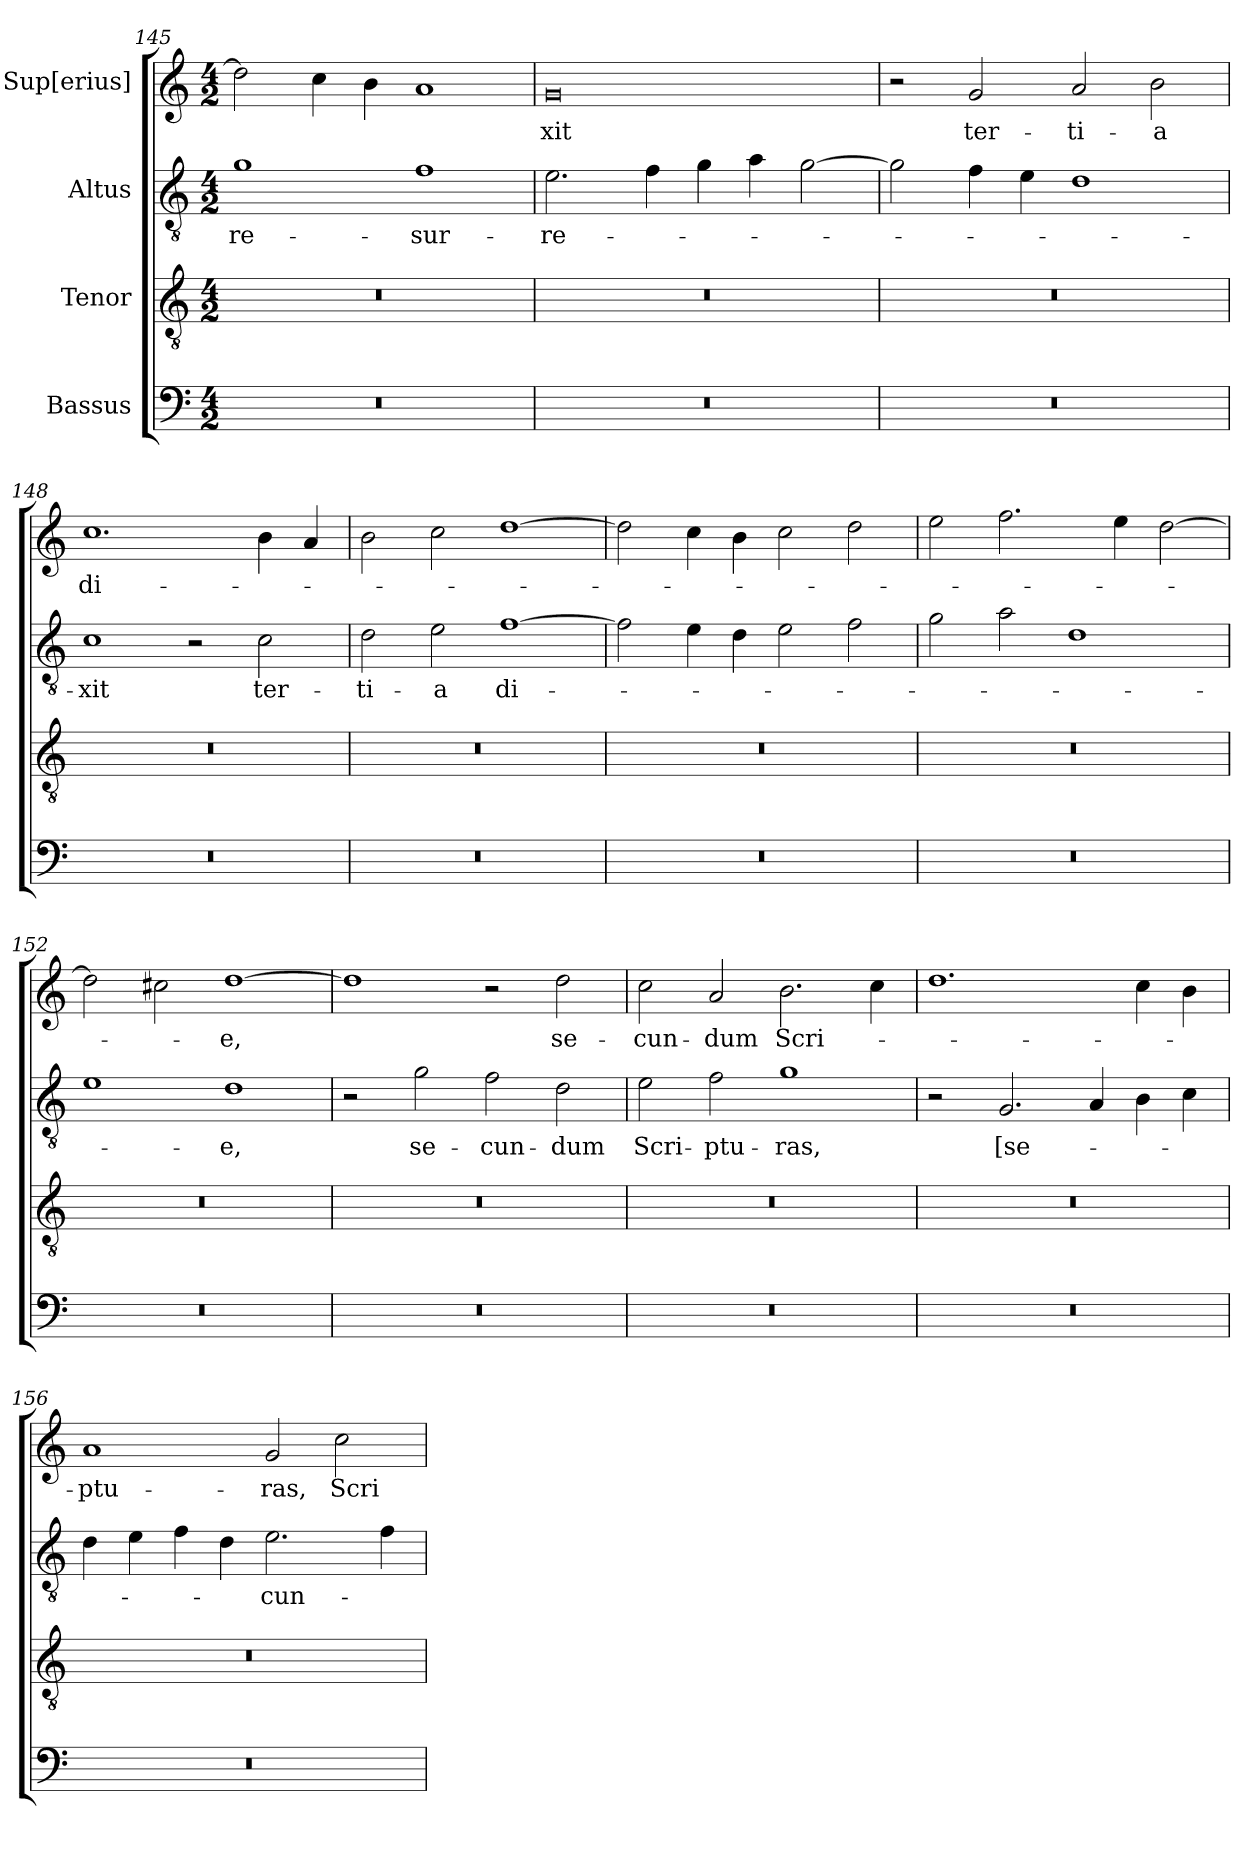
**kern	**kern	**kern	**text	**kern	**text
*part4	*part3	*part2	*part2	*part1	*part1
*staff4	*staff3	*staff2	*staff2	*staff1	*staff1
*I"Bassus	*I"Tenor	*I"Altus	*	*I"Sup[erius]	*
*clefF4	*clefGv2	*clefGv2	*	*clefG2	*
*k[]	*k[]	*k[]	*	*k[]	*
*M4/2	*M4/2	*M4/2	*	*M4/2	*
=145	=145	=145	=145	=145	=145
0r	0r	1g\	re-	2dd\]	.
.	.	.	.	4cc\	.
.	.	.	.	4b\	.
.	.	1f\	-sur-	1a/	.
=146	=146	=146	=146	=146	=146
0r	0r	2.e\	-re-	0g/	-xit
.	.	4f\	.	.	.
.	.	4g\	.	.	.
.	.	4a\	.	.	.
.	.	[2g\	.	.	.
=147	=147	=147	=147	=147	=147
0r	0r	2g\]	.	2r	.
.	.	4f\	.	2g/	ter-
.	.	4e\	.	.	.
.	.	1d\	.	2a/	-ti-
.	.	.	.	2b\	-a
=148	=148	=148	=148	=148	=148
0r	0r	1c\	-xit	1.cc\	di-
.	.	2r	.	.	.
.	.	2c\	ter-	4b\	.
.	.	.	.	4a/	.
=149	=149	=149	=149	=149	=149
0r	0r	2d\	-ti-	2b\	.
.	.	2e\	-a	2cc\	.
.	.	[1f\	di-	[1dd\	.
=150	=150	=150	=150	=150	=150
0r	0r	2f\]	.	2dd\]	.
.	.	4e\	.	4cc\	.
.	.	4d\	.	4b\	.
.	.	2e\	.	2cc\	.
.	.	2f\	.	2dd\	.
=151	=151	=151	=151	=151	=151
0r	0r	2g\	.	2ee\	.
.	.	2a\	.	2.ff\	.
.	.	1d\	.	.	.
.	.	.	.	4ee\	.
.	.	.	.	[2dd\	.
=152	=152	=152	=152	=152	=152
0r	0r	1e\	.	2dd\]	.
.	.	.	.	2cc#X\	.
.	.	1d\	-e,	[1dd\	-e,
=153	=153	=153	=153	=153	=153
0r	0r	2r	.	1dd\]	.
.	.	2g\	se-	.	.
.	.	2f\	-cun-	2r	.
.	.	2d\	-dum	2dd\	se-
=154	=154	=154	=154	=154	=154
0r	0r	2e\	Scri-	2cc\	-cun-
.	.	2f\	-ptu-	2a/	-dum
.	.	1g\	-ras,	2.b\	Scri-
.	.	.	.	4cc\	.
=155	=155	=155	=155	=155	=155
0r	0r	2r	.	1.dd\	.
.	.	2.G/	[se-	.	.
.	.	4A/	.	.	.
.	.	4B\	.	4cc\	.
.	.	4c\	.	4b\	.
=156	=156	=156	=156	=156	=156
0r	0r	4d\	.	1a/	-ptu-
.	.	4e\	.	.	.
.	.	4f\	.	.	.
.	.	4d\	.	.	.
.	.	2.e\	-cun-	2g/	-ras,
.	.	.	.	2cc\	Scri-
.	.	4f\	.	.	.
=	=	=	=	=	=
*-	*-	*-	*-	*-	*-
